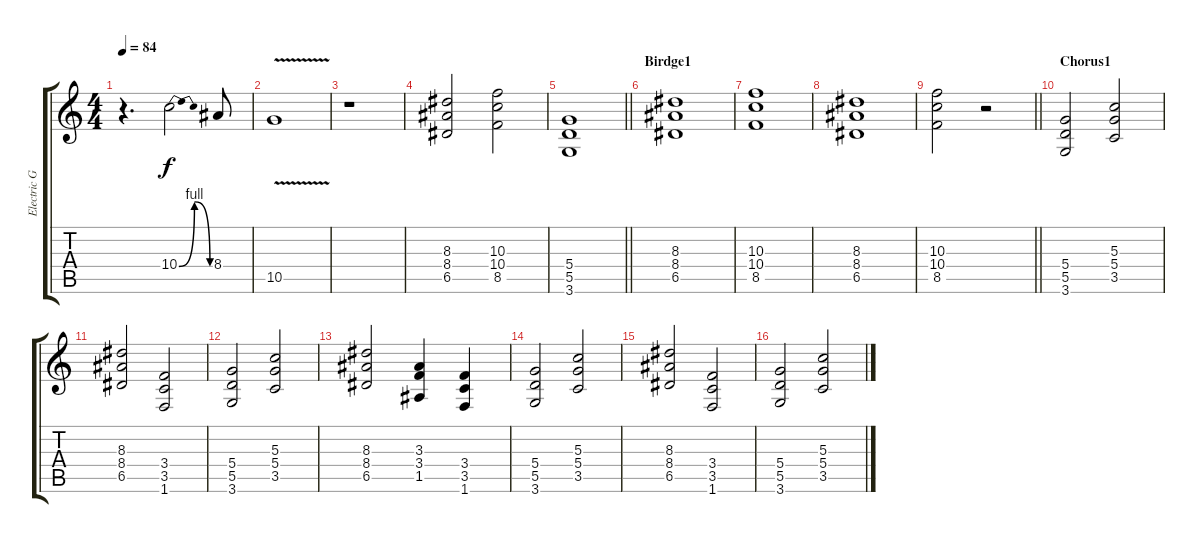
\track ("Electric Guitar" "Electric G") {instrument distortionguitar}
\staff {score tabs}
\tuning (E4 B3 G3 D3 A2 E2) {hide}
\ts (4 4)
\tempo 84
\clef g2
\ks c
r.4{d dy f} 10.4{be (bendrelease 0 0 15 4 50 4 60 0)}.2 8.4.8 |
10.5{v}.1 |
r.1 |
(8.3 8.4 6.5).2 (10.3 10.4 8.5).2 |
\barLineRight lightlight
(5.4 5.5 3.6).1 |
\section ("" "Birdge1")
(8.3 8.4 6.5).1 |
(10.3 10.4 8.5).1 |
(8.3 8.4 6.5).1 |
\barLineRight lightlight
(10.3 10.4 8.5).2 r.2 |
\section ("" "Chorus1")
(5.4 5.5 3.6).2 (5.3 5.4 3.5).2 |
(8.3 8.4 6.5).2 (3.4 3.5 1.6).2 |
(5.4 5.5 3.6).2 (5.3 5.4 3.5).2 |
(8.3 8.4 6.5).2 (3.3 3.4 1.5).4 (3.4 3.5 1.6).4 |
(5.4 5.5 3.6).2 (5.3 5.4 3.5).2 |
(8.3 8.4 6.5).2 (3.4 3.5 1.6).2 |
(5.4 5.5 3.6).2 (5.3 5.4 3.5).2
